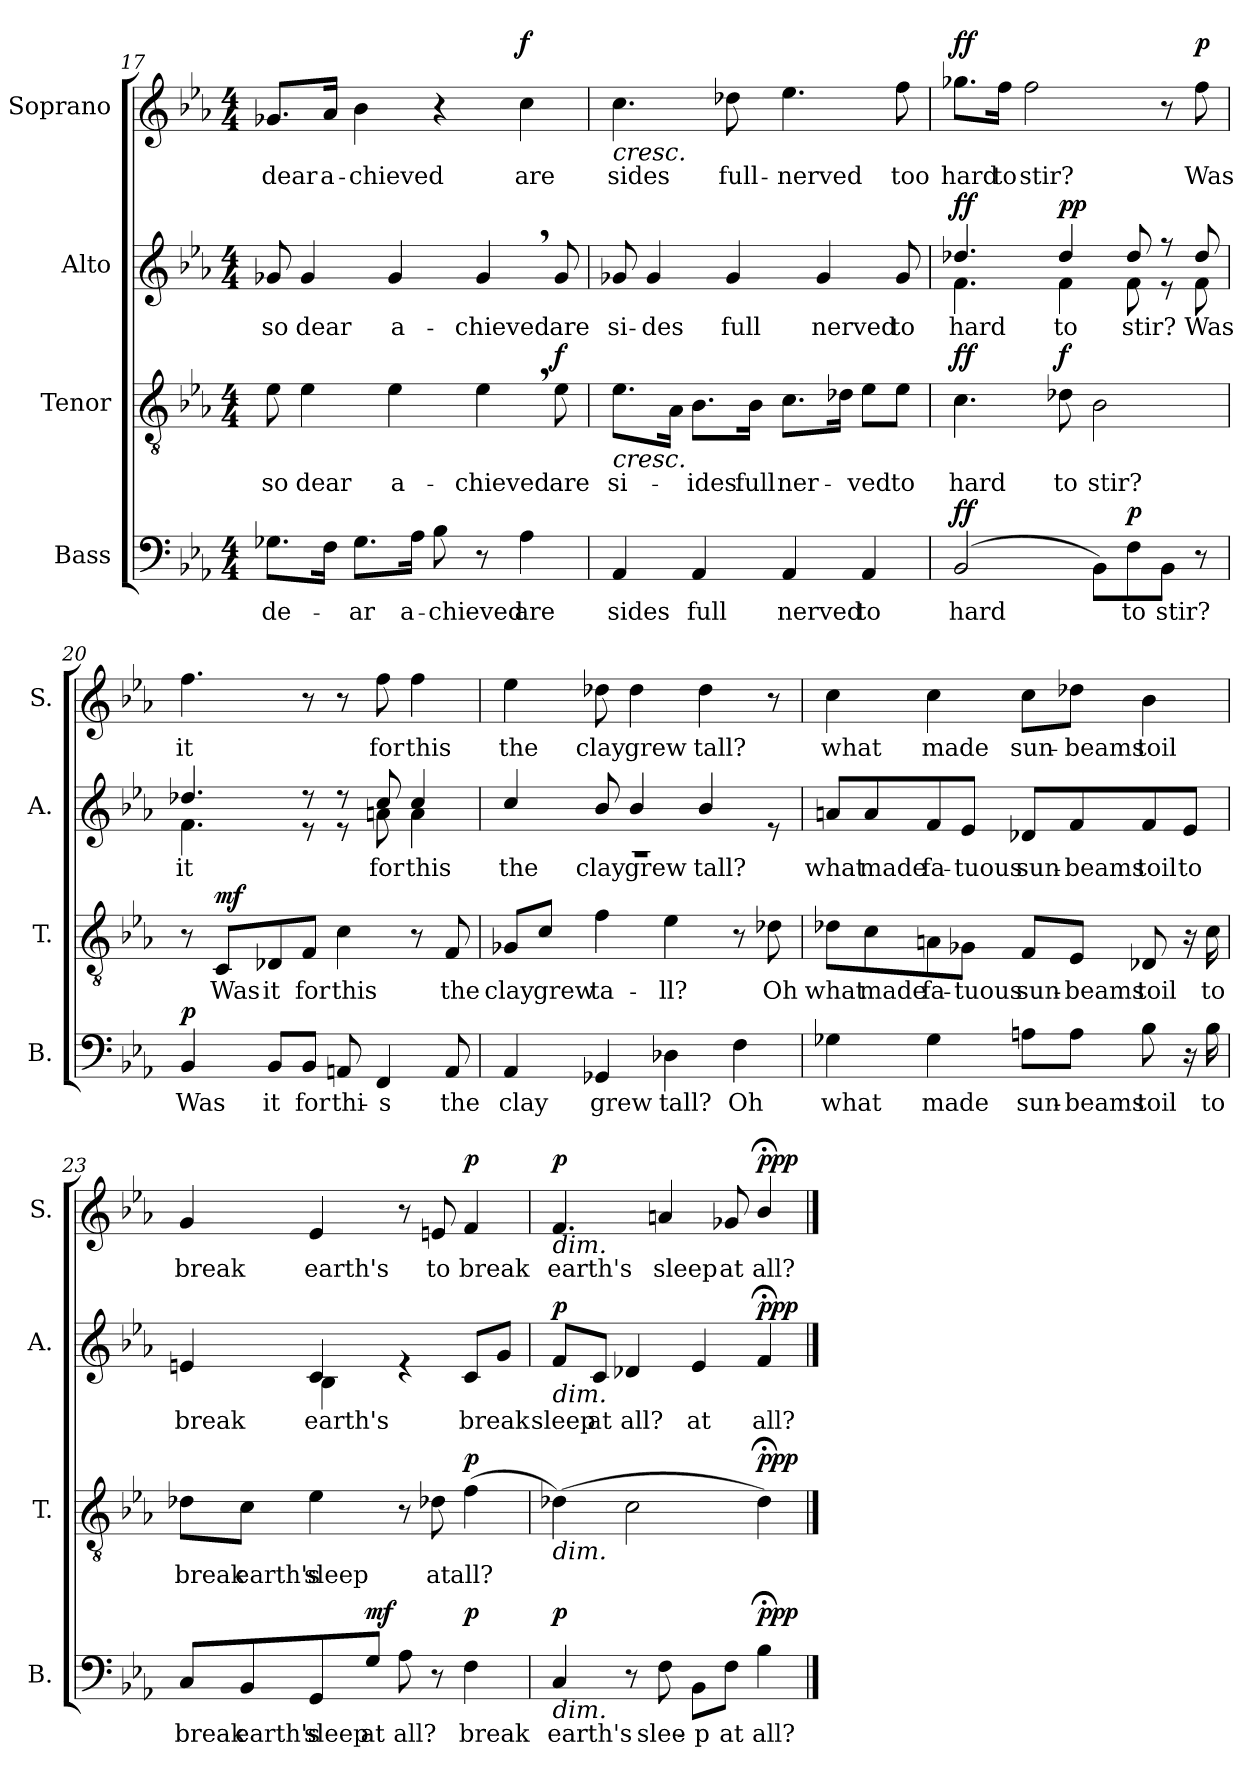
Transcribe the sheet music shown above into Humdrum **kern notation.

**kern	**text	**dynam	**kern	**text	**dynam	**kern	**text	**dynam	**kern	**text	**dynam
*part4	*part4	*part4	*part3	*part3	*part3	*part2	*part2	*part2	*part1	*part1	*part1
*staff4	*staff4	*staff4	*staff3	*staff3	*staff3	*staff2	*staff2	*staff2	*staff1	*staff1	*staff1
*I"Bass	*	*	*I"Tenor	*	*	*I"Alto	*	*	*I"Soprano	*	*
*I'B.	*	*	*I'T.	*	*	*I'A.	*	*	*I'S.	*	*
!!LO:PB:g=z
*clefF4	*	*	*clefGv2	*	*	*clefG2	*	*	*clefG2	*	*
*k[b-e-a-]	*	*	*k[b-e-a-]	*	*	*k[b-e-a-]	*	*	*k[b-e-a-]	*	*
*M4/4	*	*	*M4/4	*	*	*M4/4	*	*	*M4/4	*	*
=17	=17	=17	=17	=17	=17	=17	=17	=17	=17	=17	=17
!	!LO:LY:b	!	!	!LO:LY:b	!	!	!LO:LY:b	!	!	!LO:LY:b	!
8.G-X\L	de-	.	8e-\	so	.	8g-X/	so	.	8.g-X/L	dear	.
!	!	!	!	!LO:LY:b	!	!	!LO:LY:b	!	!	!	!
.	.	.	4e-\	dear	.	4g-/	dear	.	.	.	.
!	!	!	!	!	!	!	!	!	!	!LO:LY:b	!
16F\Jk	.	.	.	.	.	.	.	.	16a-/Jk	a-	.
!	!LO:LY:b	!	!	!	!	!	!	!	!	!LO:LY:b	!
8.G-\L	-ar	.	.	.	.	.	.	.	4b-\	-chieved	.
!	!	!	!	!LO:LY:b	!	!	!LO:LY:b	!	!	!	!
.	.	.	4e-\	a-	.	4g-/	a-	.	.	.	.
!	!LO:LY:b	!	!	!	!	!	!	!	!	!	!
16A-\Jk	a-	.	.	.	.	.	.	.	.	.	.
!	!LO:LY:b	!	!	!	!	!	!	!	!	!	!
8B-\	-chieved	.	.	.	.	.	.	.	4r	.	.
!	!	!	!	!LO:LY:b	!	!	!LO:LY:b	!	!	!	!
8r	.	.	4e-,\	-chieved	.	4g-,/	-chieved	.	.	.	.
!	!LO:LY:b	!	!	!	!	!	!	!	!	!LO:LY:b	!LO:DY:b
4A-\	are	.	.	.	.	.	.	.	4cc\	are	f
!	!	!	!	!LO:LY:b	!LO:DY:b	!	!LO:LY:b	!	!	!	!
.	.	.	8e-\	are	f	8g-/	are	.	.	.	.
=18	=18	=18	=18	=18	=18	=18	=18	=18	=18	=18	=18
!	!	!	!	!	!	!	!	!	!LO:TX:b:i:t=cresc.	!	!
!	!	!	!LO:TX:b:i:t=cresc.	!	!	!	!	!	!	!	!
!	!LO:LY:b	!	!	!LO:LY:b	!	!	!LO:LY:b	!	!	!LO:LY:b	!
4AA-/	sides	.	8.e-\L	si-	.	8g-X/	si-	.	4.cc\	sides	.
!	!	!	!	!	!	!	!LO:LY:b	!	!	!	!
.	.	.	.	.	.	4g-/	-des	.	.	.	.
.	.	.	16A-\Jk	.	.	.	.	.	.	.	.
!	!LO:LY:b	!	!	!LO:LY:b	!	!	!	!	!	!	!
4AA-/	full	.	8.B-\L	-ides	.	.	.	.	.	.	.
!	!	!	!	!	!	!	!LO:LY:b	!	!	!LO:LY:b	!
.	.	.	.	.	.	4g-/	full	.	8dd-X\	full-	.
!	!	!	!	!LO:LY:b	!	!	!	!	!	!	!
.	.	.	16B-\Jk	full	.	.	.	.	.	.	.
!	!LO:LY:b	!	!	!LO:LY:b	!	!	!	!	!	!LO:LY:b	!
4AA-/	nerved	.	8.c\L	ner-	.	.	.	.	4.ee-\	-nerved	.
!	!	!	!	!	!	!	!LO:LY:b	!	!	!	!
.	.	.	.	.	.	4g-/	nerved	.	.	.	.
.	.	.	16d-X\Jk	.	.	.	.	.	.	.	.
!	!LO:LY:b	!	!	!LO:LY:b	!	!	!	!	!	!	!
4AA-/	to	.	8e-\L	-ved	.	.	.	.	.	.	.
!	!	!	!	!LO:LY:b	!	!	!LO:LY:b	!	!	!LO:LY:b	!
.	.	.	8e-\J	to	.	8g-/	to	.	8ff\	too	.
=19	=19	=19	=19	=19	=19	=19	=19	=19	=19	=19	=19
!	!LO:LY:b	!LO:DY:b	!	!LO:LY:b	!LO:DY:b	!	!LO:LY:b	!LO:DY:b	!	!LO:LY:b	!LO:DY:b
*	*	*	*	*	*	*^	*	*	*	*	*
(>2BB-/	hard	ff	4.c\	hard	ff	4.dd-X/	4.f\	hard	ff	8.gg-X\L	hard	ff
!	!	!	!	!	!	!	!	!	!	!	!LO:LY:b	!
.	.	.	.	.	.	.	.	.	.	16ff\Jk	to	.
!	!	!	!	!	!	!	!	!	!	!	!LO:LY:b	!
.	.	.	.	.	.	.	.	.	.	2ff\	stir?	.
!	!	!	!	!LO:LY:b	!LO:DY:b	!	!	!LO:LY:b	!LO:DY:b	!	!	!
!	!	!	!	!	!	!	!	!	!LO:DY:n=1:b	!	!	!
.	.	.	8d-X\	to	f	4dd-/	4f\	to	p p	.	.	.
!	!	!	!	!LO:LY:b	!	!	!	!	!	!	!	!
8BB-\L)	.	.	2B-\	stir?	.	.	.	.	.	.	.	.
!	!LO:LY:b	!LO:DY:b	!	!	!	!	!	!LO:LY:b	!	!	!	!
8F\	to	p	.	.	.	8dd-/	8f\	stir?	.	.	.	.
!	!LO:LY:b	!	!	!	!	!	!	!	!	!	!	!
8BB-\J	stir?	.	.	.	.	8r	8r	.	.	8r	.	.
!	!	!	!	!	!	!	!	!LO:LY:b	!	!	!LO:LY:b	!LO:DY:b
8r	.	.	.	.	.	8dd-/	8f\	Was	.	8ff\	Was	p
!!LO:LB:g=z
=20	=20	=20	=20	=20	=20	=20	=20	=20	=20	=20	=20	=20
!	!LO:LY:b	!LO:DY:b	!	!	!	!	!	!LO:LY:b	!	!	!LO:LY:b	!
4BB-/	Was	p	8r	.	.	4.dd-X/	4.f\	it	.	4.ff\	it	.
!	!	!	!	!LO:LY:b	!LO:DY:b	!	!	!	!	!	!	!
.	.	.	8C/L	Was	mf	.	.	.	.	.	.	.
!	!LO:LY:b	!	!	!LO:LY:b	!	!	!	!	!	!	!	!
8BB-/L	it	.	8D-X/	it	.	.	.	.	.	.	.	.
!	!LO:LY:b	!	!	!LO:LY:b	!	!	!	!	!	!	!	!
8BB-/J	for	.	8F/J	for	.	8r	8r	.	.	8r	.	.
!	!LO:LY:b	!	!	!LO:LY:b	!	!	!	!	!	!	!	!
8AAn/	thi-	.	4c\	this	.	8r	8r	.	.	8r	.	.
!	!LO:LY:b	!	!	!	!	!	!	!LO:LY:b	!	!	!LO:LY:b	!
4FF/	-s	.	.	.	.	8cc/	8an\	for	.	8ff\	for	.
!	!	!	!	!	!	!	!	!LO:LY:b	!	!	!LO:LY:b	!
.	.	.	8r	.	.	4cc/	4a\	this	.	4ff\	this	.
!	!LO:LY:b	!	!	!LO:LY:b	!	!	!	!	!	!	!	!
8AA/	the	.	8F/	the	.	.	.	.	.	.	.	.
=21	=21	=21	=21	=21	=21	=21	=21	=21	=21	=21	=21	=21
!	!LO:LY:b	!	!	!LO:LY:b	!	!	!	!LO:LY:b	!	!	!LO:LY:b	!
4AA-/	clay	.	8G-X/L	clay	.	4cc/	1r	the	.	4ee-\	the	.
!	!	!	!	!LO:LY:b	!	!	!	!	!	!	!	!
.	.	.	8c/J	grew	.	.	.	.	.	.	.	.
!	!LO:LY:b	!	!	!LO:LY:b	!	!	!	!LO:LY:b	!	!	!LO:LY:b	!
4GG-X/	grew	.	4f\	ta-	.	8b-/	.	clay	.	8dd-X\	clay	.
!	!	!	!	!	!	!	!	!LO:LY:b	!	!	!LO:LY:b	!
.	.	.	.	.	.	4b-/	.	grew	.	4dd-\	grew	.
!	!LO:LY:b	!	!	!LO:LY:b	!	!	!	!	!	!	!	!
4D-X\	tall?	.	4e-\	-ll?	.	.	.	.	.	.	.	.
!	!	!	!	!	!	!	!	!LO:LY:b	!	!	!LO:LY:b	!
.	.	.	.	.	.	4b-/	.	tall?	.	4dd-\	tall?	.
!	!LO:LY:b	!	!	!	!	!	!	!	!	!	!	!
4F\	Oh	.	8r	.	.	.	.	.	.	.	.	.
!	!	!	!	!LO:LY:b	!	!	!	!	!	!	!	!
.	.	.	8d-X\	Oh	.	8re	.	.	.	8r	.	.
*	*	*	*	*	*	*v	*v	*	*	*	*	*
!!LO:PB:g=z
=22	=22	=22	=22	=22	=22	=22	=22	=22	=22	=22	=22
!	!LO:LY:b	!	!	!LO:LY:b	!	!	!LO:LY:b	!	!	!LO:LY:b	!
4G-X\	what	.	8d-X\L	what	.	8an/L	what	.	4cc\	what	.
!	!	!	!	!LO:LY:b	!	!	!LO:LY:b	!	!	!	!
.	.	.	8c\	made	.	8a/	made	.	.	.	.
!	!LO:LY:b	!	!	!LO:LY:b	!	!	!LO:LY:b	!	!	!LO:LY:b	!
4G-\	made	.	8An\	fa-	.	8f/	fa-	.	4cc\	made	.
!	!	!	!	!LO:LY:b	!	!	!LO:LY:b	!	!	!	!
.	.	.	8G-X\J	-tuous	.	8e-/J	-tuous	.	.	.	.
!	!LO:LY:b	!	!	!LO:LY:b	!	!	!LO:LY:b	!	!	!LO:LY:b	!
8An\L	sun-	.	8F/L	sun-	.	8d-X/L	sun-	.	8cc\L	sun-	.
!	!LO:LY:b	!	!	!LO:LY:b	!	!	!LO:LY:b	!	!	!LO:LY:b	!
8A\J	-beams	.	8E-/J	-beams	.	8f/	-beams	.	8dd-X\J	-beams	.
!	!LO:LY:b	!	!	!LO:LY:b	!	!	!LO:LY:b	!	!	!LO:LY:b	!
8B-\	toil	.	8D-X/	toil	.	8f/	toil	.	4b-\	toil	.
!	!	!	!	!	!	!	!LO:LY:b	!	!	!	!
16r	.	.	16r	.	.	8e-/J	to	.	.	.	.
!	!LO:LY:b	!	!	!LO:LY:b	!	!	!	!	!	!	!
16B-\	to	.	16c\	to	.	.	.	.	.	.	.
=23	=23	=23	=23	=23	=23	=23	=23	=23	=23	=23	=23
!	!LO:LY:b	!	!	!LO:LY:b	!	!	!LO:LY:b	!	!	!LO:LY:b	!
*	*	*	*	*	*	*^	*	*	*	*	*
8C/L	break	.	8d-X\L	break	.	4en/	4ryy	break	.	4g/	break	.
!	!LO:LY:b	!	!	!LO:LY:b	!	!	!	!	!	!	!	!
8BB-/	earth's	.	8c\J	earth's	.	.	.	.	.	.	.	.
!	!LO:LY:b	!	!	!LO:LY:b	!	!	!	!LO:LY:b	!	!	!LO:LY:b	!
8GG/	sleep	.	4e-\	sleep	.	4c/	4B-\	earth's	.	4e-/	earth's	.
!	!LO:LY:b	!LO:DY:b	!	!	!	!	!	!	!	!	!	!
8G/J	at	mf	.	.	.	.	.	.	.	.	.	.
!	!LO:LY:b	!	!	!	!	!	!	!	!	!	!	!
8A-\	all?	.	8r	.	.	4re	2ryy	.	.	8r	.	.
!	!	!	!	!LO:LY:b	!	!	!	!	!	!	!LO:LY:b	!
8r	.	.	8d-X\	at	.	.	.	.	.	8en/	to	.
!	!LO:LY:b	!LO:DY:b	!	!LO:LY:b	!LO:DY:b	!	!	!LO:LY:b	!	!	!LO:LY:b	!LO:DY:b
4F\	break	p	(>4f\	all?	p	8c/L	.	break	.	4f/	break	p
.	.	.	.	.	.	8g/J	.	.	.	.	.	.
*	*	*	*	*	*	*v	*v	*	*	*	*	*
!!LO:LB:g=z
=24	=24	=24	=24	=24	=24	=24	=24	=24	=24	=24	=24
*	*	*	*	*	*	*	*	*	*MM50	*	*
!	!	!	!	!	!	!	!	!	!LO:TX:b:i:t=dim.	!	!
!	!	!	!	!	!	!LO:TX:b:i:t=dim.	!	!	!	!	!
!	!	!	!LO:TX:b:i:t=dim.	!	!	!	!	!	!	!	!
!LO:TX:b:i:t=dim.	!	!	!	!	!	!	!	!	!	!	!
!	!LO:LY:b	!LO:DY:b	!	!	!LO:DY:b	!	!LO:LY:b	!	!	!LO:LY:b	!
!	!	!	!	!	!LO:DY:n=1:b	!	!	!LO:DY:b	!	!	!LO:DY:b
4C/	earth's	p	(>4d-X\)	.	other-dynamics p	8f/L	sleep	p	4.f/	earth's	p
!	!	!	!	!	!	!	!LO:LY:b	!	!	!	!
.	.	.	.	.	.	8c/J	at	.	.	.	.
!	!	!	!	!	!	!	!LO:LY:b	!	!	!	!
8r	.	.	2c\	.	.	4d-X/	all?	.	.	.	.
*	*	*	*	*	*	*	*	*	*MM45	*	*
!	!LO:LY:b	!	!	!	!	!	!	!	!	!LO:LY:b	!
8F\	slee-	.	.	.	.	.	.	.	4an/	sleep	.
!	!LO:LY:b	!	!	!	!	!	!LO:LY:b	!	!	!	!
8BB-\L	-p	.	.	.	.	4e-/	at	.	.	.	.
*	*	*	*	*	*	*	*	*	*MM40	*	*
!	!LO:LY:b	!	!	!	!	!	!	!	!	!LO:LY:b	!
8F\J	at	.	.	.	.	.	.	.	8g-X/	at	.
!	!LO:LY:b	!LO:DY:b	!	!	!LO:DY:n=2:b	!	!LO:LY:b	!LO:DY:b	!	!LO:LY:b	!LO:DY:b
4B-;<\	all?	ppp	4d-;<\)	.	ppp	4f;</	all?	ppp	4b-;</	all?	ppp
==	==	==	==	==	==	==	==	==	==	==	==
*-	*-	*-	*-	*-	*-	*-	*-	*-	*-	*-	*-
